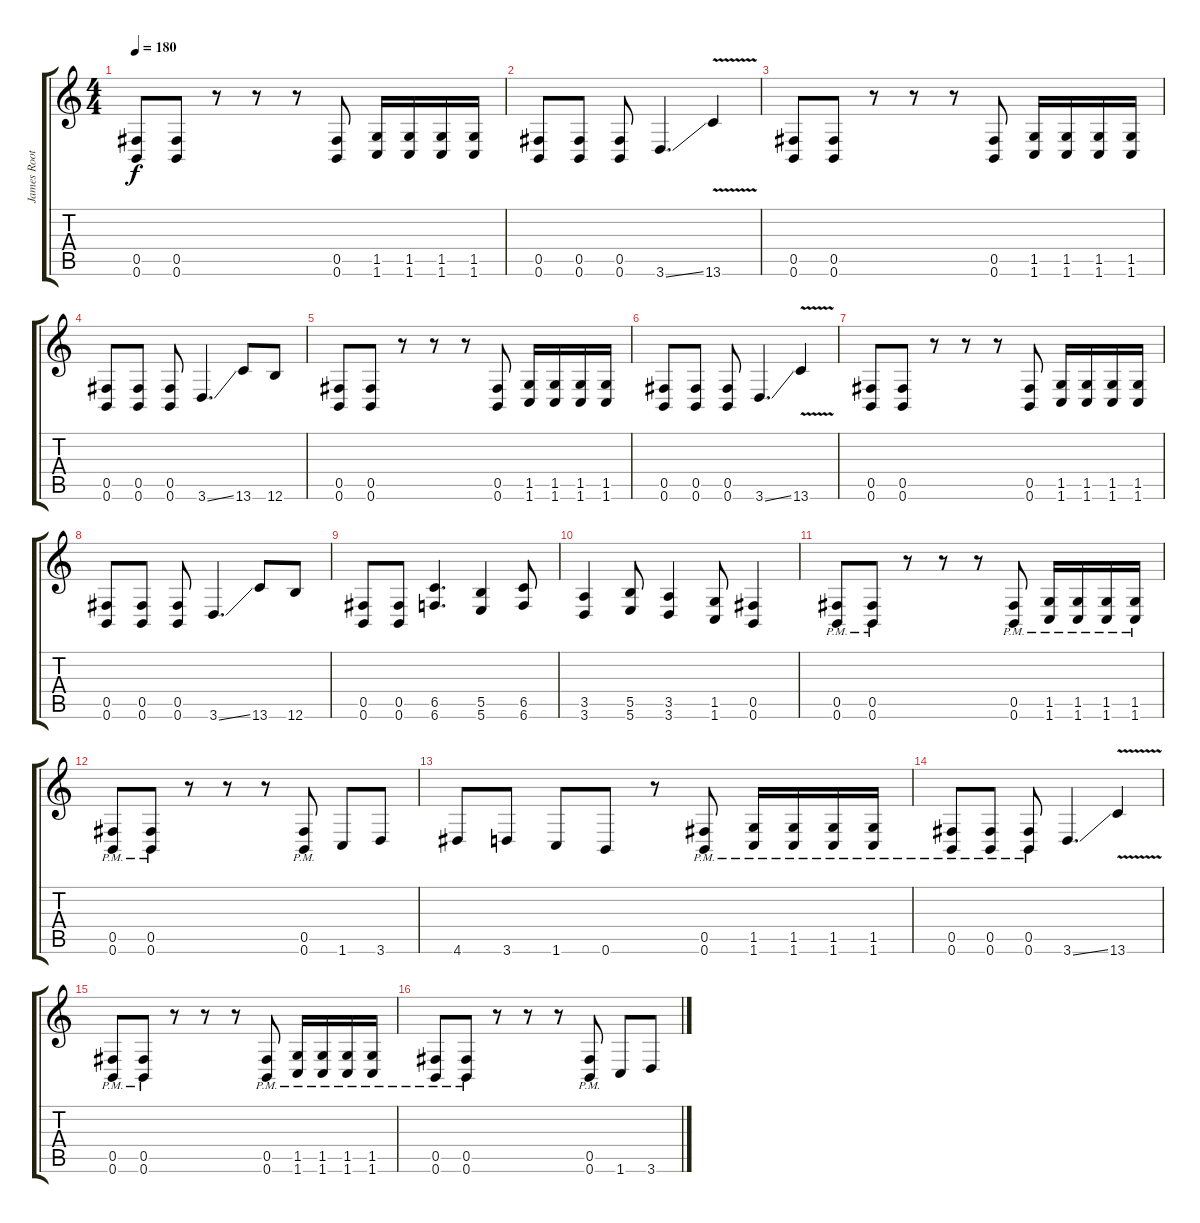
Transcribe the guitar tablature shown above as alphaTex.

\track ("James Root" "James Root") {instrument distortionguitar}
\staff {score tabs}
\tuning (Db4 Ab3 E3 B2 Gb2 B1) {hide}
\ts (4 4)
\tempo 180
\clef g2
\ks c
(0.5 0.6).8{dy f} (0.5 0.6).8 r.8 r.8 r.8 (0.5 0.6).8 (1.5 1.6).16 (1.5 1.6).16 (1.5 1.6).16 (1.5 1.6).16 |
(0.5 0.6).8 (0.5 0.6).8 (0.5 0.6).8 3.6{ss}.4{d} 13.6{v}.4 |
(0.5 0.6).8 (0.5 0.6).8 r.8 r.8 r.8 (0.5 0.6).8 (1.5 1.6).16 (1.5 1.6).16 (1.5 1.6).16 (1.5 1.6).16 |
(0.5 0.6).8 (0.5 0.6).8 (0.5 0.6).8 3.6{ss}.4{d} 13.6.8 12.6.8 |
(0.5 0.6).8 (0.5 0.6).8 r.8 r.8 r.8 (0.5 0.6).8 (1.5 1.6).16 (1.5 1.6).16 (1.5 1.6).16 (1.5 1.6).16 |
(0.5 0.6).8 (0.5 0.6).8 (0.5 0.6).8 3.6{ss}.4{d} 13.6{v}.4 |
(0.5 0.6).8 (0.5 0.6).8 r.8 r.8 r.8 (0.5 0.6).8 (1.5 1.6).16 (1.5 1.6).16 (1.5 1.6).16 (1.5 1.6).16 |
(0.5 0.6).8 (0.5 0.6).8 (0.5 0.6).8 3.6{ss}.4{d} 13.6.8 12.6.8 |
(0.5 0.6).8 (0.5 0.6).8 (6.5 6.6).4{d} (5.5 5.6).4 (6.5 6.6).8 |
(3.5 3.6).4 (5.5 5.6).8 (3.5 3.6).4 (1.5 1.6).8 (0.5 0.6).4 |
(0.5{pm} 0.6{pm}).8 (0.5{pm} 0.6{pm}).8 r.8 r.8 r.8 (0.5{pm} 0.6{pm}).8 (1.5{pm} 1.6{pm}).16 (1.5{pm} 1.6{pm}).16 (1.5{pm} 1.6{pm}).16 (1.5{pm} 1.6{pm}).16 |
(0.5{pm} 0.6{pm}).8 (0.5{pm} 0.6{pm}).8 r.8 r.8 r.8 (0.5{pm} 0.6{pm}).8 1.6.8 3.6.8 |
4.6.8 3.6.8 1.6.8 0.6.8 r.8 (0.5{pm} 0.6{pm}).8 (1.5{pm} 1.6{pm}).16 (1.5{pm} 1.6{pm}).16 (1.5{pm} 1.6{pm}).16 (1.5{pm} 1.6{pm}).16 |
(0.5{pm} 0.6{pm}).8 (0.5{pm} 0.6{pm}).8 (0.5{pm} 0.6{pm}).8 3.6{ss}.4{d} 13.6{v}.4 |
(0.5{pm} 0.6{pm}).8 (0.5{pm} 0.6{pm}).8 r.8 r.8 r.8 (0.5{pm} 0.6{pm}).8 (1.5{pm} 1.6{pm}).16 (1.5{pm} 1.6{pm}).16 (1.5{pm} 1.6{pm}).16 (1.5{pm} 1.6{pm}).16 |
(0.5{pm} 0.6{pm}).8 (0.5{pm} 0.6{pm}).8 r.8 r.8 r.8 (0.5{pm} 0.6{pm}).8 1.6.8 3.6.8
